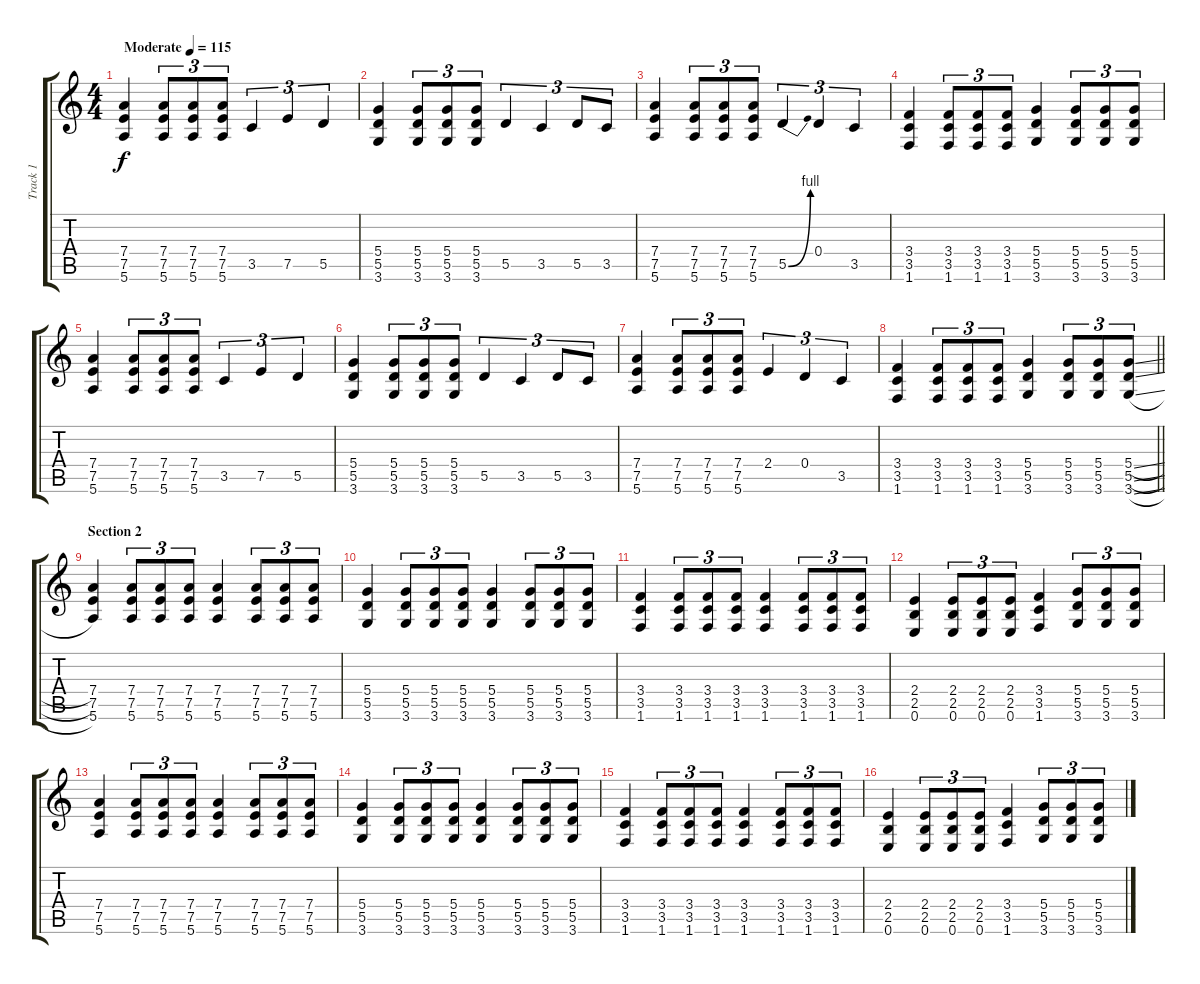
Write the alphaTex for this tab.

\track ("Track 1" "Track 1") {instrument distortionguitar}
\staff {score tabs}
\tuning (E4 B3 G3 D3 A2 E2) {hide}
\ts (4 4)
\tempo (115 "Moderate")
\clef g2
\ks c
(7.4 7.5 5.6).4{dy f instrument distortionguitar} (7.4 7.5 5.6).8{tu (3 2)} (7.4 7.5 5.6).8{tu (3 2)} (7.4 7.5 5.6).8{tu (3 2)} 3.5.4{tu (3 2)} 7.5.4{tu (3 2)} 5.5.4{tu (3 2)} |
(5.4 5.5 3.6).4 (5.4 5.5 3.6).8{tu (3 2)} (5.4 5.5 3.6).8{tu (3 2)} (5.4 5.5 3.6).8{tu (3 2)} 5.5.4{tu (3 2)} 3.5.4{tu (3 2)} 5.5.8{tu (3 2)} 3.5.8{tu (3 2)} |
(7.4 7.5 5.6).4 (7.4 7.5 5.6).8{tu (3 2)} (7.4 7.5 5.6).8{tu (3 2)} (7.4 7.5 5.6).8{tu (3 2)} 5.5{be (bend 0 0 60 4)}.4{tu (3 2)} 0.4.4{tu (3 2)} 3.5.4{tu (3 2)} |
(3.4 3.5 1.6).4 (3.4 3.5 1.6).8{tu (3 2)} (3.4 3.5 1.6).8{tu (3 2)} (3.4 3.5 1.6).8{tu (3 2)} (5.4 5.5 3.6).4 (5.4 5.5 3.6).8{tu (3 2)} (5.4 5.5 3.6).8{tu (3 2)} (5.4 5.5 3.6).8{tu (3 2)} |
(7.4 7.5 5.6).4 (7.4 7.5 5.6).8{tu (3 2)} (7.4 7.5 5.6).8{tu (3 2)} (7.4 7.5 5.6).8{tu (3 2)} 3.5.4{tu (3 2)} 7.5.4{tu (3 2)} 5.5.4{tu (3 2)} |
(5.4 5.5 3.6).4 (5.4 5.5 3.6).8{tu (3 2)} (5.4 5.5 3.6).8{tu (3 2)} (5.4 5.5 3.6).8{tu (3 2)} 5.5.4{tu (3 2)} 3.5.4{tu (3 2)} 5.5.8{tu (3 2)} 3.5.8{tu (3 2)} |
(7.4 7.5 5.6).4 (7.4 7.5 5.6).8{tu (3 2)} (7.4 7.5 5.6).8{tu (3 2)} (7.4 7.5 5.6).8{tu (3 2)} 2.4.4{tu (3 2)} 0.4.4{tu (3 2)} 3.5.4{tu (3 2)} |
\barLineRight lightlight
(3.4 3.5 1.6).4 (3.4 3.5 1.6).8{tu (3 2)} (3.4 3.5 1.6).8{tu (3 2)} (3.4 3.5 1.6).8{tu (3 2)} (5.4 5.5 3.6).4 (5.4 5.5 3.6).8{tu (3 2)} (5.4 5.5 3.6).8{tu (3 2)} (5.4{sl} 5.5{sl} 3.6{sl}).8{tu (3 2)} |
\section ("" "Section 2")
(7.4 7.5 5.6).4 (7.4 7.5 5.6).8{tu (3 2)} (7.4 7.5 5.6).8{tu (3 2)} (7.4 7.5 5.6).8{tu (3 2)} (7.4 7.5 5.6).4 (7.4 7.5 5.6).8{tu (3 2)} (7.4 7.5 5.6).8{tu (3 2)} (7.4 7.5 5.6).8{tu (3 2)} |
(5.4 5.5 3.6).4 (5.4 5.5 3.6).8{tu (3 2)} (5.4 5.5 3.6).8{tu (3 2)} (5.4 5.5 3.6).8{tu (3 2)} (5.4 5.5 3.6).4 (5.4 5.5 3.6).8{tu (3 2)} (5.4 5.5 3.6).8{tu (3 2)} (5.4 5.5 3.6).8{tu (3 2)} |
(3.4 3.5 1.6).4 (3.4 3.5 1.6).8{tu (3 2)} (3.4 3.5 1.6).8{tu (3 2)} (3.4 3.5 1.6).8{tu (3 2)} (3.4 3.5 1.6).4 (3.4 3.5 1.6).8{tu (3 2)} (3.4 3.5 1.6).8{tu (3 2)} (3.4 3.5 1.6).8{tu (3 2)} |
(2.4 2.5 0.6).4 (2.4 2.5 0.6).8{tu (3 2)} (2.4 2.5 0.6).8{tu (3 2)} (2.4 2.5 0.6).8{tu (3 2)} (3.4 3.5 1.6).4 (5.4 5.5 3.6).8{tu (3 2)} (5.4 5.5 3.6).8{tu (3 2)} (5.4 5.5 3.6).8{tu (3 2)} |
(7.4 7.5 5.6).4 (7.4 7.5 5.6).8{tu (3 2)} (7.4 7.5 5.6).8{tu (3 2)} (7.4 7.5 5.6).8{tu (3 2)} (7.4 7.5 5.6).4 (7.4 7.5 5.6).8{tu (3 2)} (7.4 7.5 5.6).8{tu (3 2)} (7.4 7.5 5.6).8{tu (3 2)} |
(5.4 5.5 3.6).4 (5.4 5.5 3.6).8{tu (3 2)} (5.4 5.5 3.6).8{tu (3 2)} (5.4 5.5 3.6).8{tu (3 2)} (5.4 5.5 3.6).4 (5.4 5.5 3.6).8{tu (3 2)} (5.4 5.5 3.6).8{tu (3 2)} (5.4 5.5 3.6).8{tu (3 2)} |
(3.4 3.5 1.6).4 (3.4 3.5 1.6).8{tu (3 2)} (3.4 3.5 1.6).8{tu (3 2)} (3.4 3.5 1.6).8{tu (3 2)} (3.4 3.5 1.6).4 (3.4 3.5 1.6).8{tu (3 2)} (3.4 3.5 1.6).8{tu (3 2)} (3.4 3.5 1.6).8{tu (3 2)} |
(2.4 2.5 0.6).4 (2.4 2.5 0.6).8{tu (3 2)} (2.4 2.5 0.6).8{tu (3 2)} (2.4 2.5 0.6).8{tu (3 2)} (3.4 3.5 1.6).4 (5.4 5.5 3.6).8{tu (3 2)} (5.4 5.5 3.6).8{tu (3 2)} (5.4 5.5 3.6).8{tu (3 2)}
